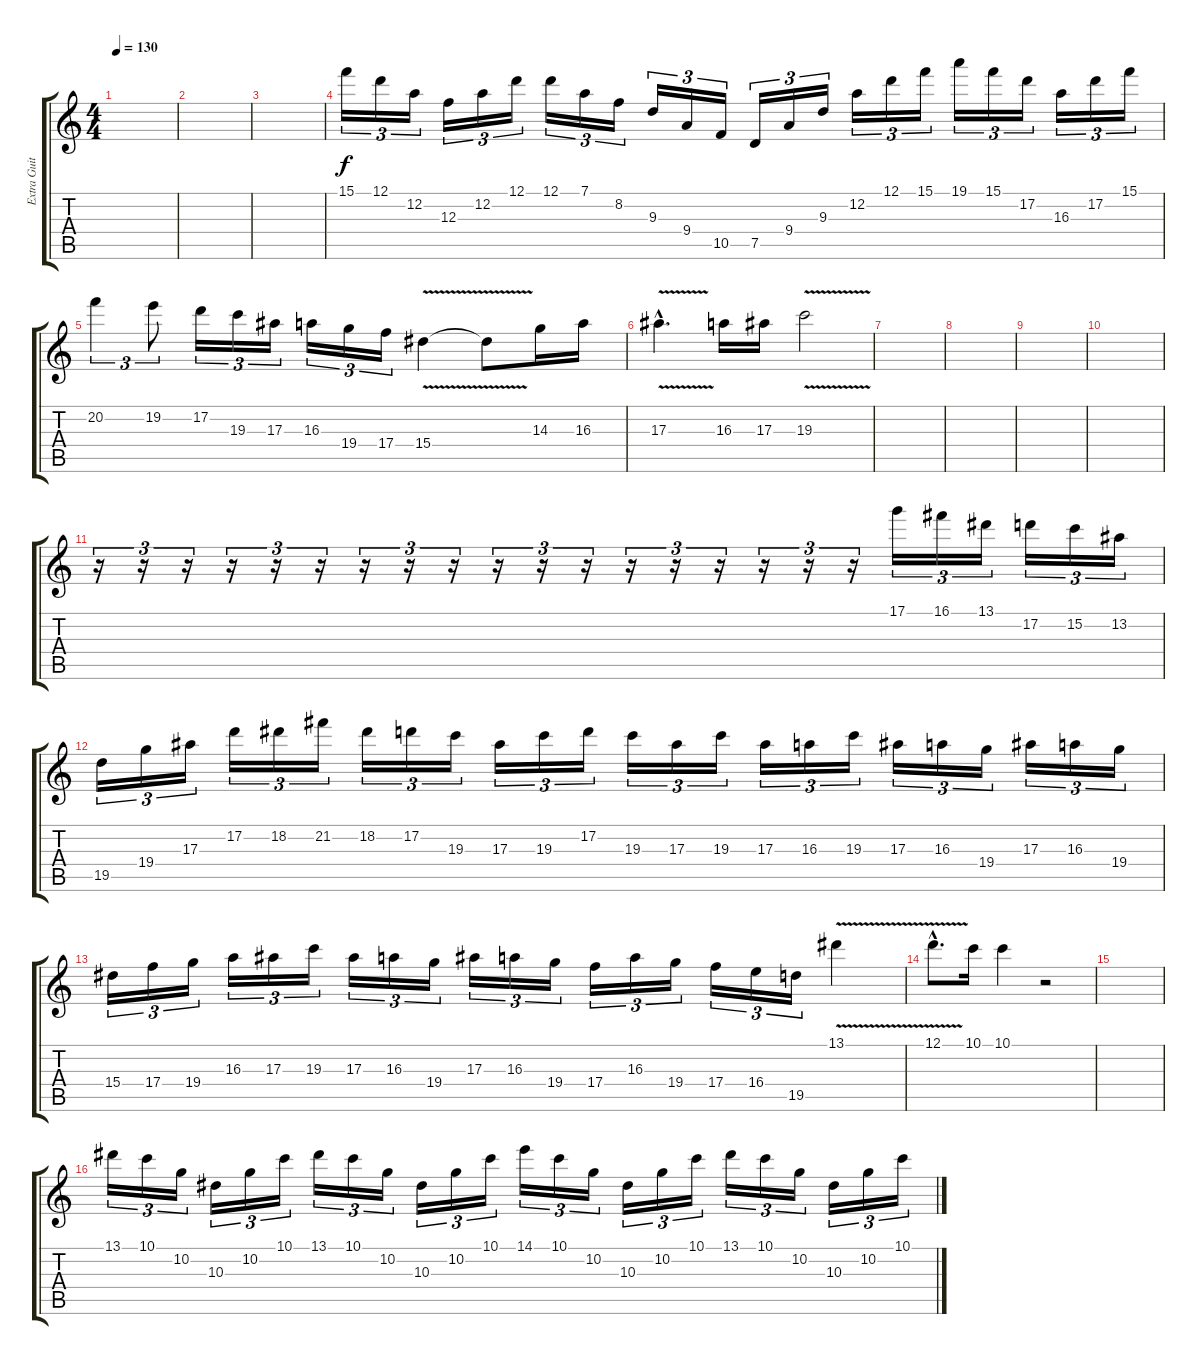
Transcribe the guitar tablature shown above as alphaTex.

\track ("Extra Guitar #2" "Extra Guit") {instrument distortionguitar}
\staff {score tabs}
\tuning (D4 A3 F3 C3 G2 C2) {hide}
\ts (4 4)
\tempo 130
\clef g2
\ks c
|
|
|
15.1.16{tu (3 2)} 12.1.16{tu (3 2)} 12.2.16{tu (3 2)} 12.3.16{tu (3 2)} 12.2.16{tu (3 2)} 12.1.16{tu (3 2)} 12.1.16{tu (3 2)} 7.1.16{tu (3 2)} 8.2.16{tu (3 2)} 9.3.16{tu (3 2)} 9.4.16{tu (3 2)} 10.5.16{tu (3 2)} 7.5.16{tu (3 2)} 9.4.16{tu (3 2)} 9.3.16{tu (3 2)} 12.2.16{tu (3 2)} 12.1.16{tu (3 2)} 15.1.16{tu (3 2)} 19.1.16{tu (3 2)} 15.1.16{tu (3 2)} 17.2.16{tu (3 2)} 16.3.16{tu (3 2)} 17.2.16{tu (3 2)} 15.1.16{tu (3 2)} |
20.2.4{tu (3 2)} 19.2.8{tu (3 2)} 17.2.16{tu (3 2)} 19.3.16{tu (3 2)} 17.3.16{tu (3 2)} 16.3.16{tu (3 2)} 19.4.16{tu (3 2)} 17.4.16{tu (3 2)} 15.4{v}.4 15.4{t}.8 14.3.16 16.3.16 |
17.3{v hac}.4{d} 16.3.16 17.3.16 19.3{v}.2 |
|
|
|
|
r.16{tu (3 2)} r.16{tu (3 2)} r.16{tu (3 2)} r.16{tu (3 2)} r.16{tu (3 2)} r.16{tu (3 2)} r.16{tu (3 2)} r.16{tu (3 2)} r.16{tu (3 2)} r.16{tu (3 2)} r.16{tu (3 2)} r.16{tu (3 2)} r.16{tu (3 2)} r.16{tu (3 2)} r.16{tu (3 2)} r.16{tu (3 2)} r.16{tu (3 2)} r.16{tu (3 2)} 17.1.16{tu (3 2)} 16.1.16{tu (3 2)} 13.1.16{tu (3 2)} 17.2.16{tu (3 2)} 15.2.16{tu (3 2)} 13.2.16{tu (3 2)} |
19.5.16{tu (3 2)} 19.4.16{tu (3 2)} 17.3.16{tu (3 2)} 17.2.16{tu (3 2)} 18.2.16{tu (3 2)} 21.2.16{tu (3 2)} 18.2.16{tu (3 2)} 17.2.16{tu (3 2)} 19.3.16{tu (3 2)} 17.3.16{tu (3 2)} 19.3.16{tu (3 2)} 17.2.16{tu (3 2)} 19.3.16{tu (3 2)} 17.3.16{tu (3 2)} 19.3.16{tu (3 2)} 17.3.16{tu (3 2)} 16.3.16{tu (3 2)} 19.3.16{tu (3 2)} 17.3.16{tu (3 2)} 16.3.16{tu (3 2)} 19.4.16{tu (3 2)} 17.3.16{tu (3 2)} 16.3.16{tu (3 2)} 19.4.16{tu (3 2)} |
15.4.16{tu (3 2)} 17.4.16{tu (3 2)} 19.4.16{tu (3 2)} 16.3.16{tu (3 2)} 17.3.16{tu (3 2)} 19.3.16{tu (3 2)} 17.3.16{tu (3 2)} 16.3.16{tu (3 2)} 19.4.16{tu (3 2)} 17.3.16{tu (3 2)} 16.3.16{tu (3 2)} 19.4.16{tu (3 2)} 17.4.16{tu (3 2)} 16.3.16{tu (3 2)} 19.4.16{tu (3 2)} 17.4.16{tu (3 2)} 16.4.16{tu (3 2)} 19.5.16{tu (3 2)} 13.1{v}.4 |
12.1{v hac}.8{d} 10.1.16 10.1.4 r.2 |
|
13.1.16{tu (3 2)} 10.1.16{tu (3 2)} 10.2.16{tu (3 2)} 10.3.16{tu (3 2)} 10.2.16{tu (3 2)} 10.1.16{tu (3 2)} 13.1.16{tu (3 2)} 10.1.16{tu (3 2)} 10.2.16{tu (3 2)} 10.3.16{tu (3 2)} 10.2.16{tu (3 2)} 10.1.16{tu (3 2)} 14.1.16{tu (3 2)} 10.1.16{tu (3 2)} 10.2.16{tu (3 2)} 10.3.16{tu (3 2)} 10.2.16{tu (3 2)} 10.1.16{tu (3 2)} 13.1.16{tu (3 2)} 10.1.16{tu (3 2)} 10.2.16{tu (3 2)} 10.3.16{tu (3 2)} 10.2.16{tu (3 2)} 10.1.16{tu (3 2)}
